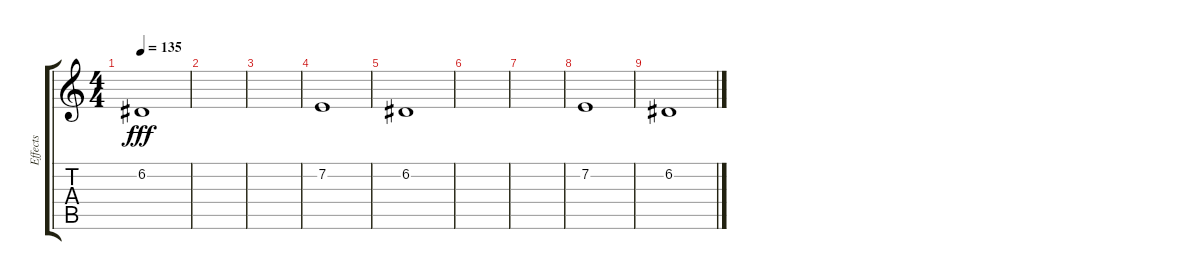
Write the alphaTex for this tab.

\track ("Effects" "Effects") {instrument lead6voice}
\staff {score tabs}
\tuning (D4 A3 F3 C3 G2 C2) {hide}
\ts (4 4)
\tempo 135
\clef g2
\ks c
6.2.1{dy fff} |
|
|
7.2.1 |
6.2.1 |
|
|
7.2.1 |
6.2.1
